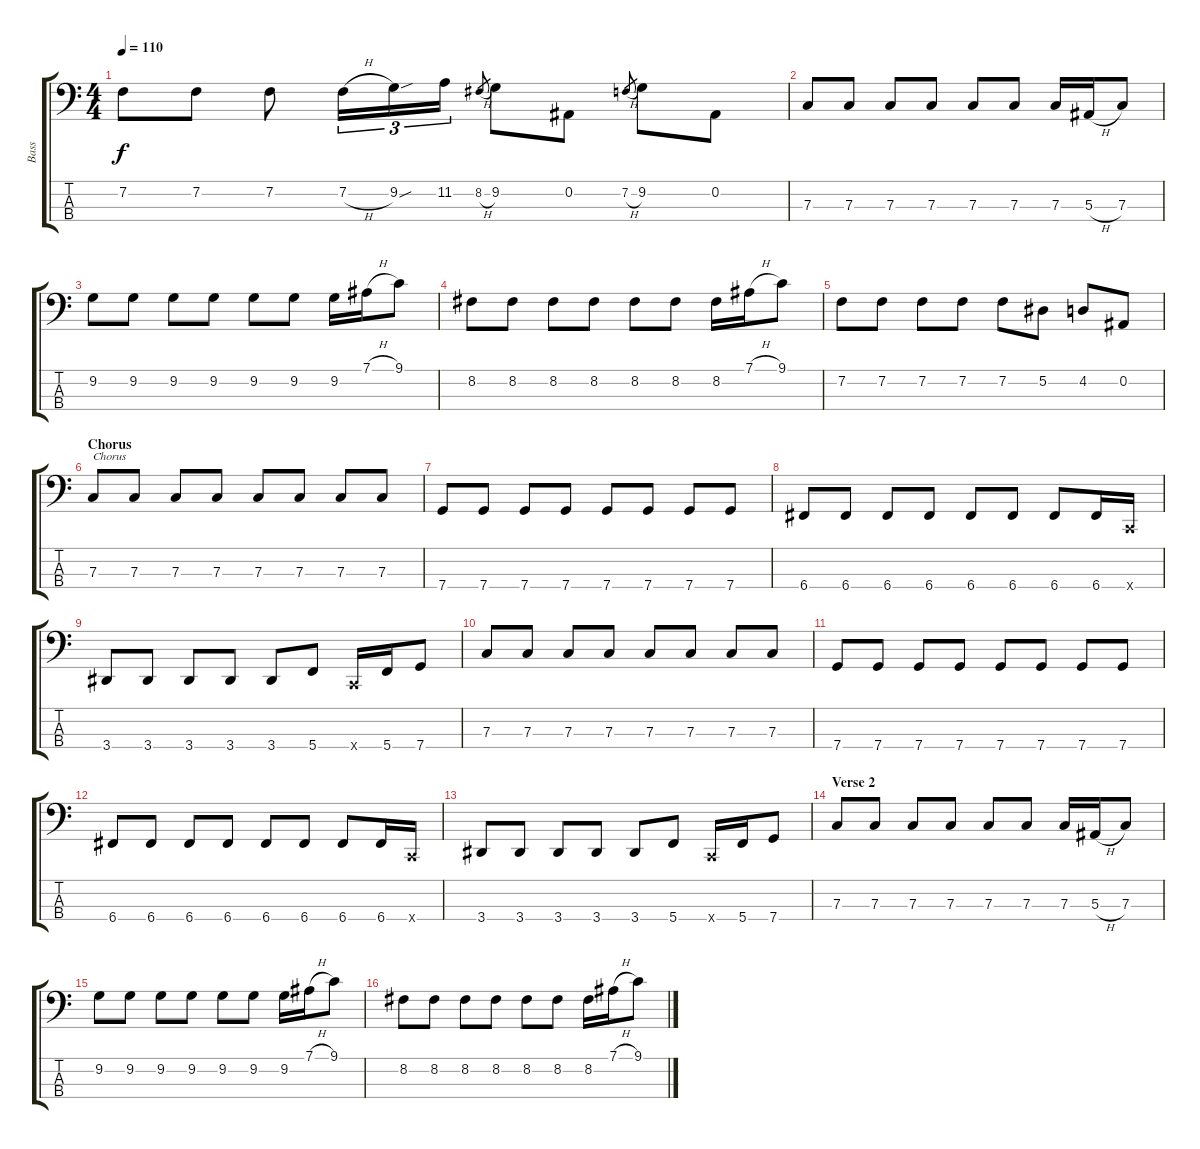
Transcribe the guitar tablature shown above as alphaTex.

\track ("Bass" "Bass") {instrument electricbasspick}
\staff {score tabs}
\tuning (Eb2 Bb1 F1 C1) {hide}
\ts (4 4)
\tempo 110
\clef f4
\ks c
7.2.8{dy f} 7.2.8 7.2.8 7.2{h}.16{tu (3 2)} 9.2{sou}.16{tu (3 2)} 11.2.16{tu (3 2)} 8.2{h}.8{gr} 9.2.8 0.2.8 7.2{h}.8{gr} 9.2.8 0.2.8 |
7.3.8 7.3.8 7.3.8 7.3.8 7.3.8 7.3.8 7.3.16 5.3{h}.16 7.3.8 |
9.2.8 9.2.8 9.2.8 9.2.8 9.2.8 9.2.8 9.2.16 7.1{h}.16 9.1.8 |
8.2.8 8.2.8 8.2.8 8.2.8 8.2.8 8.2.8 8.2.16 7.1{h}.16 9.1.8 |
7.2.8 7.2.8 7.2.8 7.2.8 7.2.8 5.2.8 4.2.8 0.2.8 |
\section ("" "Chorus")
7.3.8{txt "Chorus"} 7.3.8 7.3.8 7.3.8 7.3.8 7.3.8 7.3.8 7.3.8 |
7.4.8 7.4.8 7.4.8 7.4.8 7.4.8 7.4.8 7.4.8 7.4.8 |
6.4.8 6.4.8 6.4.8 6.4.8 6.4.8 6.4.8 6.4.8 6.4.16 0.4{x}.16 |
3.4.8 3.4.8 3.4.8 3.4.8 3.4.8 5.4.8 0.4{x}.16 5.4.16 7.4.8 |
7.3.8 7.3.8 7.3.8 7.3.8 7.3.8 7.3.8 7.3.8 7.3.8 |
7.4.8 7.4.8 7.4.8 7.4.8 7.4.8 7.4.8 7.4.8 7.4.8 |
6.4.8 6.4.8 6.4.8 6.4.8 6.4.8 6.4.8 6.4.8 6.4.16 0.4{x}.16 |
3.4.8 3.4.8 3.4.8 3.4.8 3.4.8 5.4.8 0.4{x}.16 5.4.16 7.4.8 |
\section ("" "Verse 2")
7.3.8 7.3.8 7.3.8 7.3.8 7.3.8 7.3.8 7.3.16 5.3{h}.16 7.3.8 |
9.2.8 9.2.8 9.2.8 9.2.8 9.2.8 9.2.8 9.2.16 7.1{h}.16 9.1.8 |
8.2.8 8.2.8 8.2.8 8.2.8 8.2.8 8.2.8 8.2.16 7.1{h}.16 9.1.8
